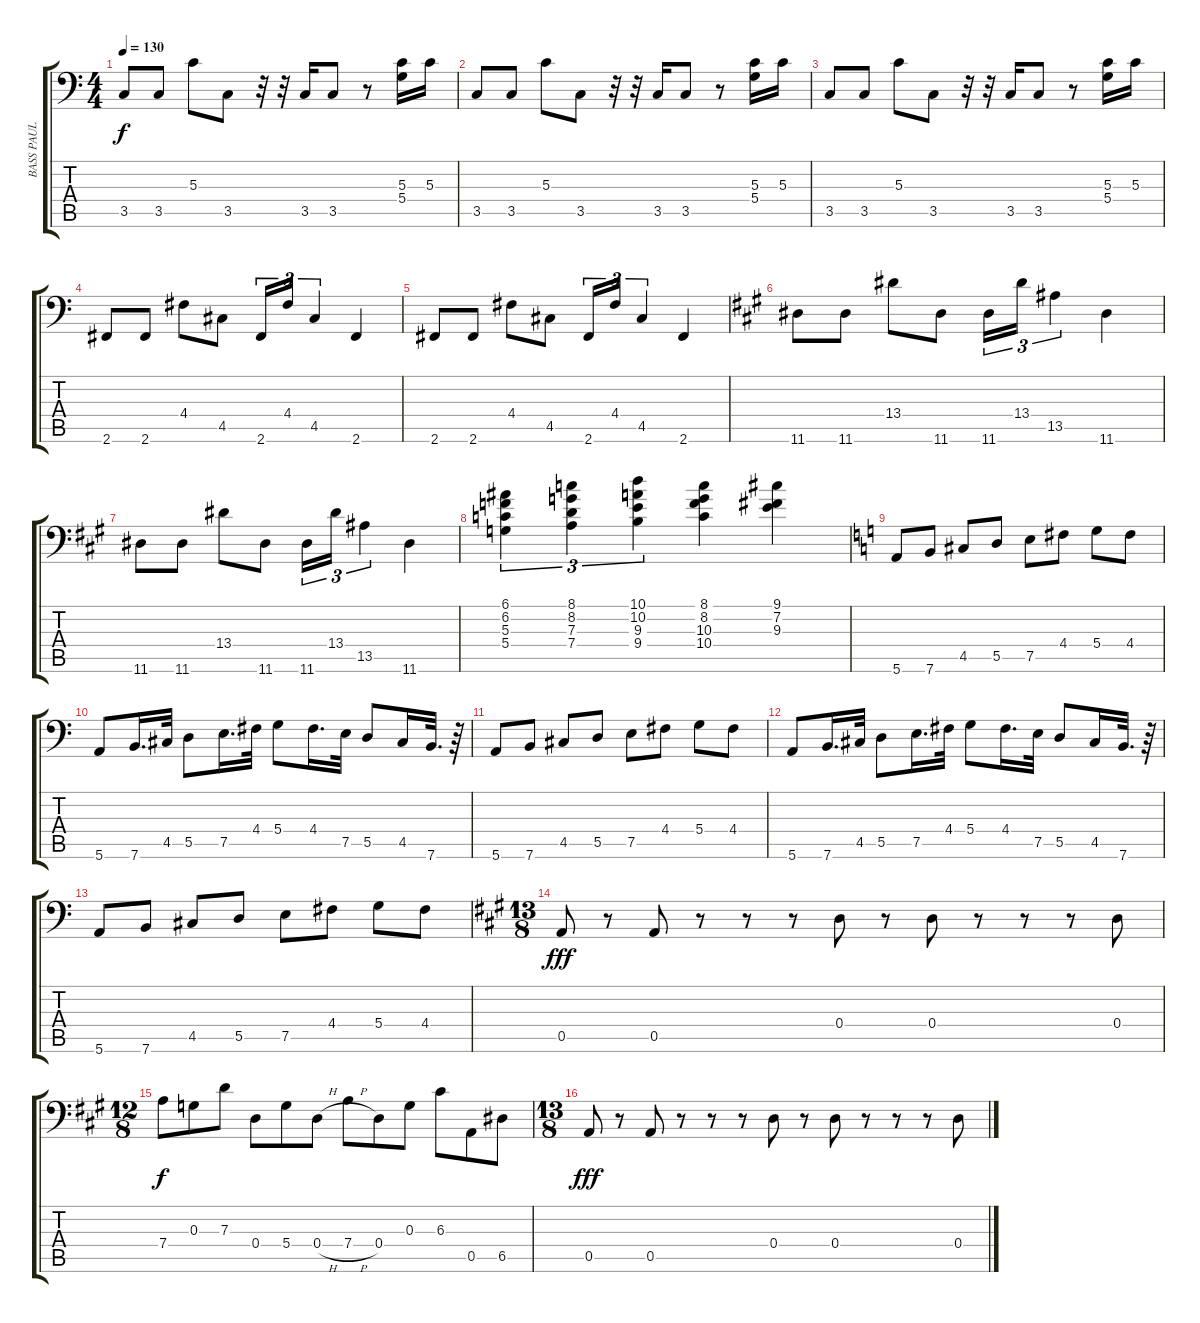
\track ("BASS PAUL" "BASS PAUL") {instrument electricbassfinger}
\staff {score tabs}
\tuning (E3 B2 G2 D2 A1 E1) {hide}
\ts (4 4)
\tempo 130
\clef f4
\ks c
3.5.8{dy f} 3.5.8 5.3.8 3.5.8 r.32 r.32 3.5.16 3.5.8 r.8 (5.3 5.4).16 5.3.16 |
3.5.8 3.5.8 5.3.8 3.5.8 r.32 r.32 3.5.16 3.5.8 r.8 (5.3 5.4).16 5.3.16 |
3.5.8 3.5.8 5.3.8 3.5.8 r.32 r.32 3.5.16 3.5.8 r.8 (5.3 5.4).16 5.3.16 |
2.6.8 2.6.8 4.4.8 4.5.8 2.6.16{tu (3 2)} 4.4.16{tu (3 2)} 4.5.4{tu (3 2)} 2.6.4 |
2.6.8 2.6.8 4.4.8 4.5.8 2.6.16{tu (3 2)} 4.4.16{tu (3 2)} 4.5.4{tu (3 2)} 2.6.4 |
\ks a
11.6.8 11.6.8 13.4.8 11.6.8 11.6.16{tu (3 2)} 13.4.16{tu (3 2)} 13.5.4{tu (3 2)} 11.6.4 |
11.6.8 11.6.8 13.4.8 11.6.8 11.6.16{tu (3 2)} 13.4.16{tu (3 2)} 13.5.4{tu (3 2)} 11.6.4 |
(6.1 6.2 5.3 5.4).4{tu (3 2)} (8.1 8.2 7.3 7.4).4{tu (3 2)} (10.1 10.2 9.3 9.4).4{tu (3 2)} (8.1 8.2 10.3 10.4).4 (9.1 7.2 9.3).4 |
\ks c
5.6.8 7.6.8 4.5.8 5.5.8 7.5.8 4.4.8 5.4.8 4.4.8 |
5.6.8 7.6.16{d} 4.5.32 5.5.8 7.5.16{d} 4.4.32 5.4.8 4.4.16{d} 7.5.32 5.5.8 4.5.16 7.6.32{d} r.64 |
5.6.8 7.6.8 4.5.8 5.5.8 7.5.8 4.4.8 5.4.8 4.4.8 |
5.6.8 7.6.16{d} 4.5.32 5.5.8 7.5.16{d} 4.4.32 5.4.8 4.4.16{d} 7.5.32 5.5.8 4.5.16 7.6.32{d} r.64 |
5.6.8 7.6.8 4.5.8 5.5.8 7.5.8 4.4.8 5.4.8 4.4.8 |
\ts (13 8)
\ks a
0.5.8{dy fff} r.8 0.5.8 r.8 r.8 r.8 0.4.8 r.8 0.4.8 r.8 r.8 r.8 0.4.8 |
\ts (12 8)
7.4.8{dy f} 0.3.8 7.3.8 0.4.8 5.4.8 0.4{h}.8 7.4{h}.8 0.4.8 0.3.8 6.3.8 0.5.8 6.5.8 |
\ts (13 8)
0.5.8{dy fff} r.8 0.5.8 r.8 r.8 r.8 0.4.8 r.8 0.4.8 r.8 r.8 r.8 0.4.8
